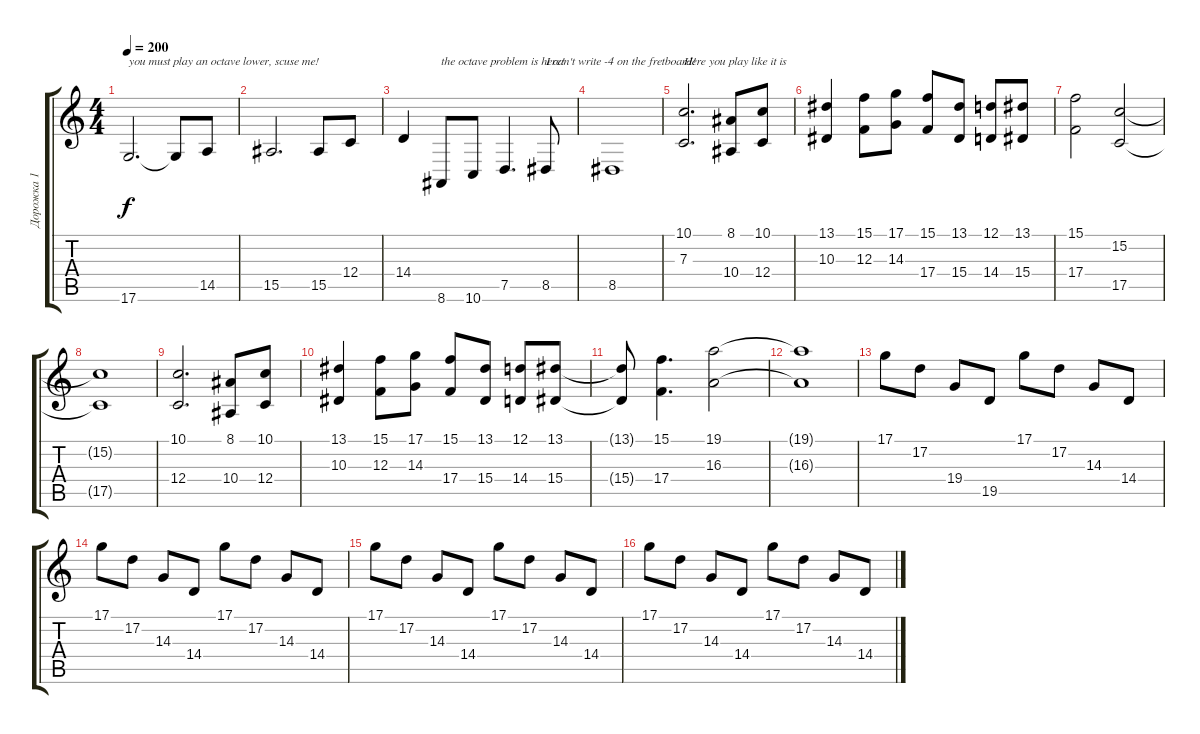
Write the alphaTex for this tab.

\track ("Дорожка 1" "Дорожка 1") {instrument fx4atmosphere}
\staff {score tabs}
\tuning (D4 A3 F3 C3 G2 D2) {hide}
\ts (4 4)
\tempo 200
\clef g2
\ks c
17.6.2{d txt "you must play an octave lower, scuse me!" dy f} 17.6{t}.8 14.5.8 |
15.5.2{d} 15.5.8 12.4.8 |
14.4.4 8.6.8{txt "the octave problem is here!"} 10.6.8 7.5.4{d} 8.5.8{txt "I can't write -4 on the fretboard!"} |
8.5.1 |
(10.1 7.3).2{d txt "Here you play like it is"} (8.1 10.4).8 (10.1 12.4).8 |
(13.1 10.3).4 (15.1 12.3).8 (17.1 14.3).8 (15.1 17.4).8 (13.1 15.4).8 (12.1 14.4).8 (13.1 15.4).8 |
(15.1 17.4).2 (15.2 17.5).2 |
(15.2{t} 17.5{t}).1 |
(10.1 12.4).2{d} (8.1 10.4).8 (10.1 12.4).8 |
(13.1 10.3).4 (15.1 12.3).8 (17.1 14.3).8 (15.1 17.4).8 (13.1 15.4).8 (12.1 14.4).8 (13.1 15.4).8 |
(13.1{t} 15.4{t}).8 (15.1 17.4).4{d} (19.1 16.3).2 |
(19.1{t} 16.3{t}).1 |
17.1.8{instrument fx4atmosphere} 17.2.8 19.4.8 19.5.8 17.1.8 17.2.8 14.3.8 14.4.8 |
17.1.8 17.2.8 14.3.8 14.4.8 17.1.8 17.2.8 14.3.8 14.4.8 |
17.1.8 17.2.8 14.3.8 14.4.8 17.1.8 17.2.8 14.3.8 14.4.8 |
17.1.8 17.2.8 14.3.8 14.4.8 17.1.8 17.2.8 14.3.8 14.4.8
